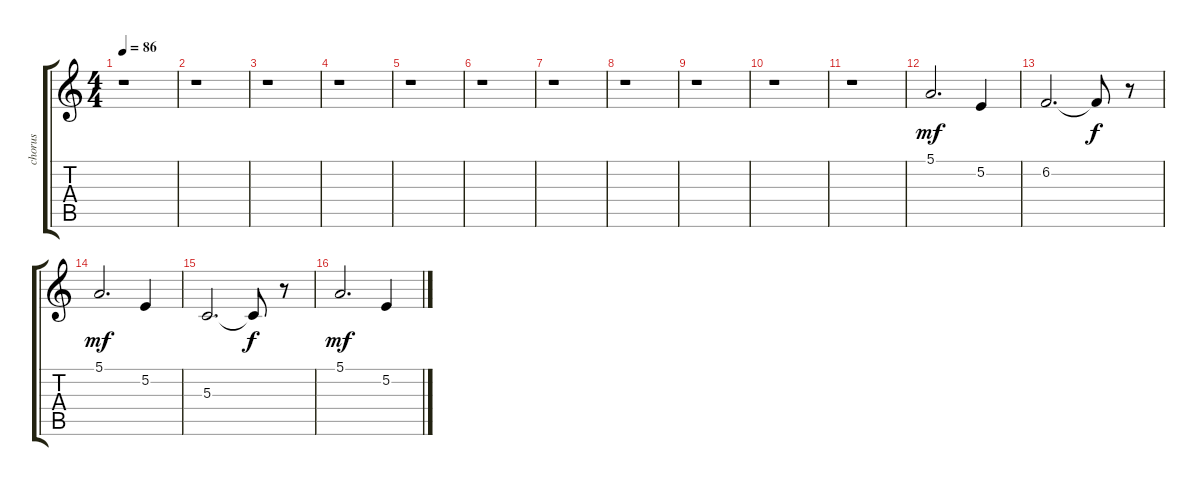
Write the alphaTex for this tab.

\track ("chorus" "chorus") {instrument choiraahs}
\staff {score tabs}
\tuning (E4 B3 G3 D3 A2 E2) {hide}
\ts (4 4)
\tempo 86
\clef g2
\ks c
r.1{dy f} |
r.1 |
r.1 |
r.1 |
r.1 |
r.1 |
r.1 |
r.1 |
r.1 |
r.1 |
r.1 |
5.1.2{d dy mf} 5.2.4 |
6.2.2{d} 6.2{t}.8{dy f} r.8 |
5.1.2{d dy mf} 5.2.4 |
5.3.2{d} 5.3{t}.8{dy f} r.8 |
5.1.2{d dy mf} 5.2.4
